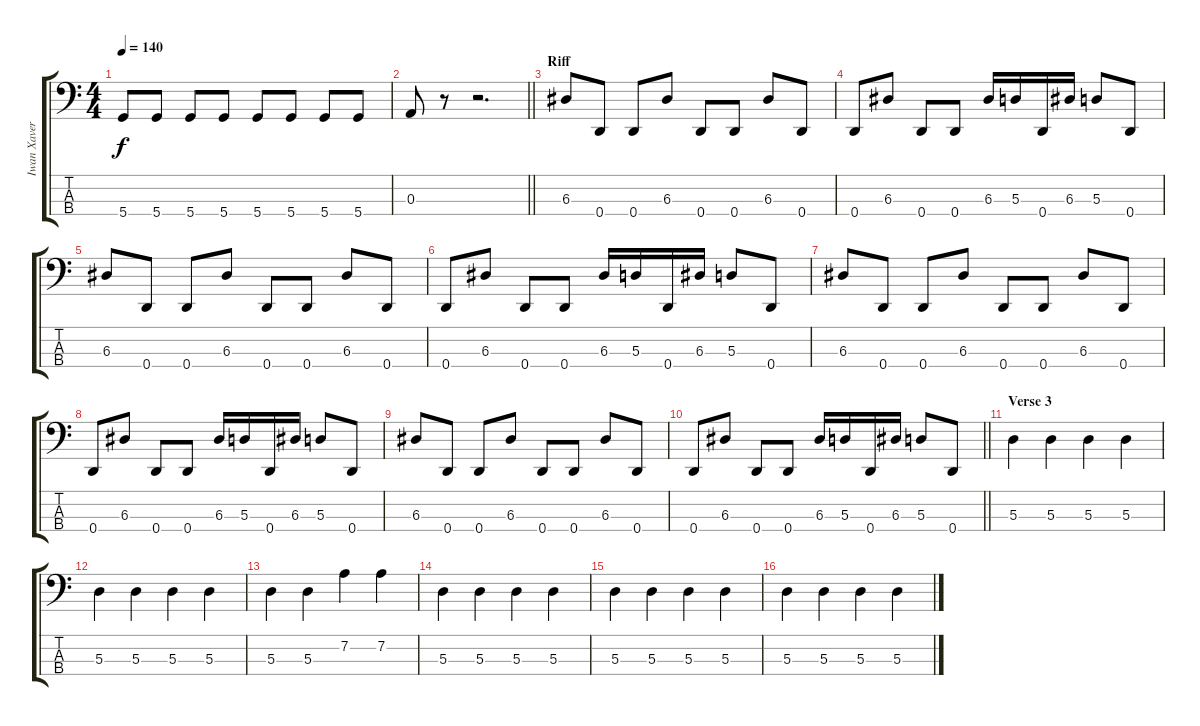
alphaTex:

\track ("Iwan Xaverius" "Iwan Xaver") {instrument electricbassfinger}
\staff {score tabs}
\tuning (G2 D2 A1 D1) {hide}
\ts (4 4)
\tempo 140
\clef f4
\ks c
5.4.8{dy f} 5.4.8 5.4.8 5.4.8 5.4.8 5.4.8 5.4.8 5.4.8 |
\barLineRight lightlight
0.3.8 r.8 r.2{d} |
\section ("" "Riff")
6.3.8 0.4.8 0.4.8 6.3.8 0.4.8 0.4.8 6.3.8 0.4.8 |
0.4.8 6.3.8 0.4.8 0.4.8 6.3.16 5.3.16 0.4.16 6.3.16 5.3.8 0.4.8 |
6.3.8 0.4.8 0.4.8 6.3.8 0.4.8 0.4.8 6.3.8 0.4.8 |
0.4.8 6.3.8 0.4.8 0.4.8 6.3.16 5.3.16 0.4.16 6.3.16 5.3.8 0.4.8 |
6.3.8 0.4.8 0.4.8 6.3.8 0.4.8 0.4.8 6.3.8 0.4.8 |
0.4.8 6.3.8 0.4.8 0.4.8 6.3.16 5.3.16 0.4.16 6.3.16 5.3.8 0.4.8 |
6.3.8 0.4.8 0.4.8 6.3.8 0.4.8 0.4.8 6.3.8 0.4.8 |
\barLineRight lightlight
0.4.8 6.3.8 0.4.8 0.4.8 6.3.16 5.3.16 0.4.16 6.3.16 5.3.8 0.4.8 |
\section ("" "Verse 3")
5.3.4 5.3.4 5.3.4 5.3.4 |
5.3.4 5.3.4 5.3.4 5.3.4 |
5.3.4 5.3.4 7.2.4 7.2.4 |
5.3.4 5.3.4 5.3.4 5.3.4 |
5.3.4 5.3.4 5.3.4 5.3.4 |
5.3.4 5.3.4 5.3.4 5.3.4
